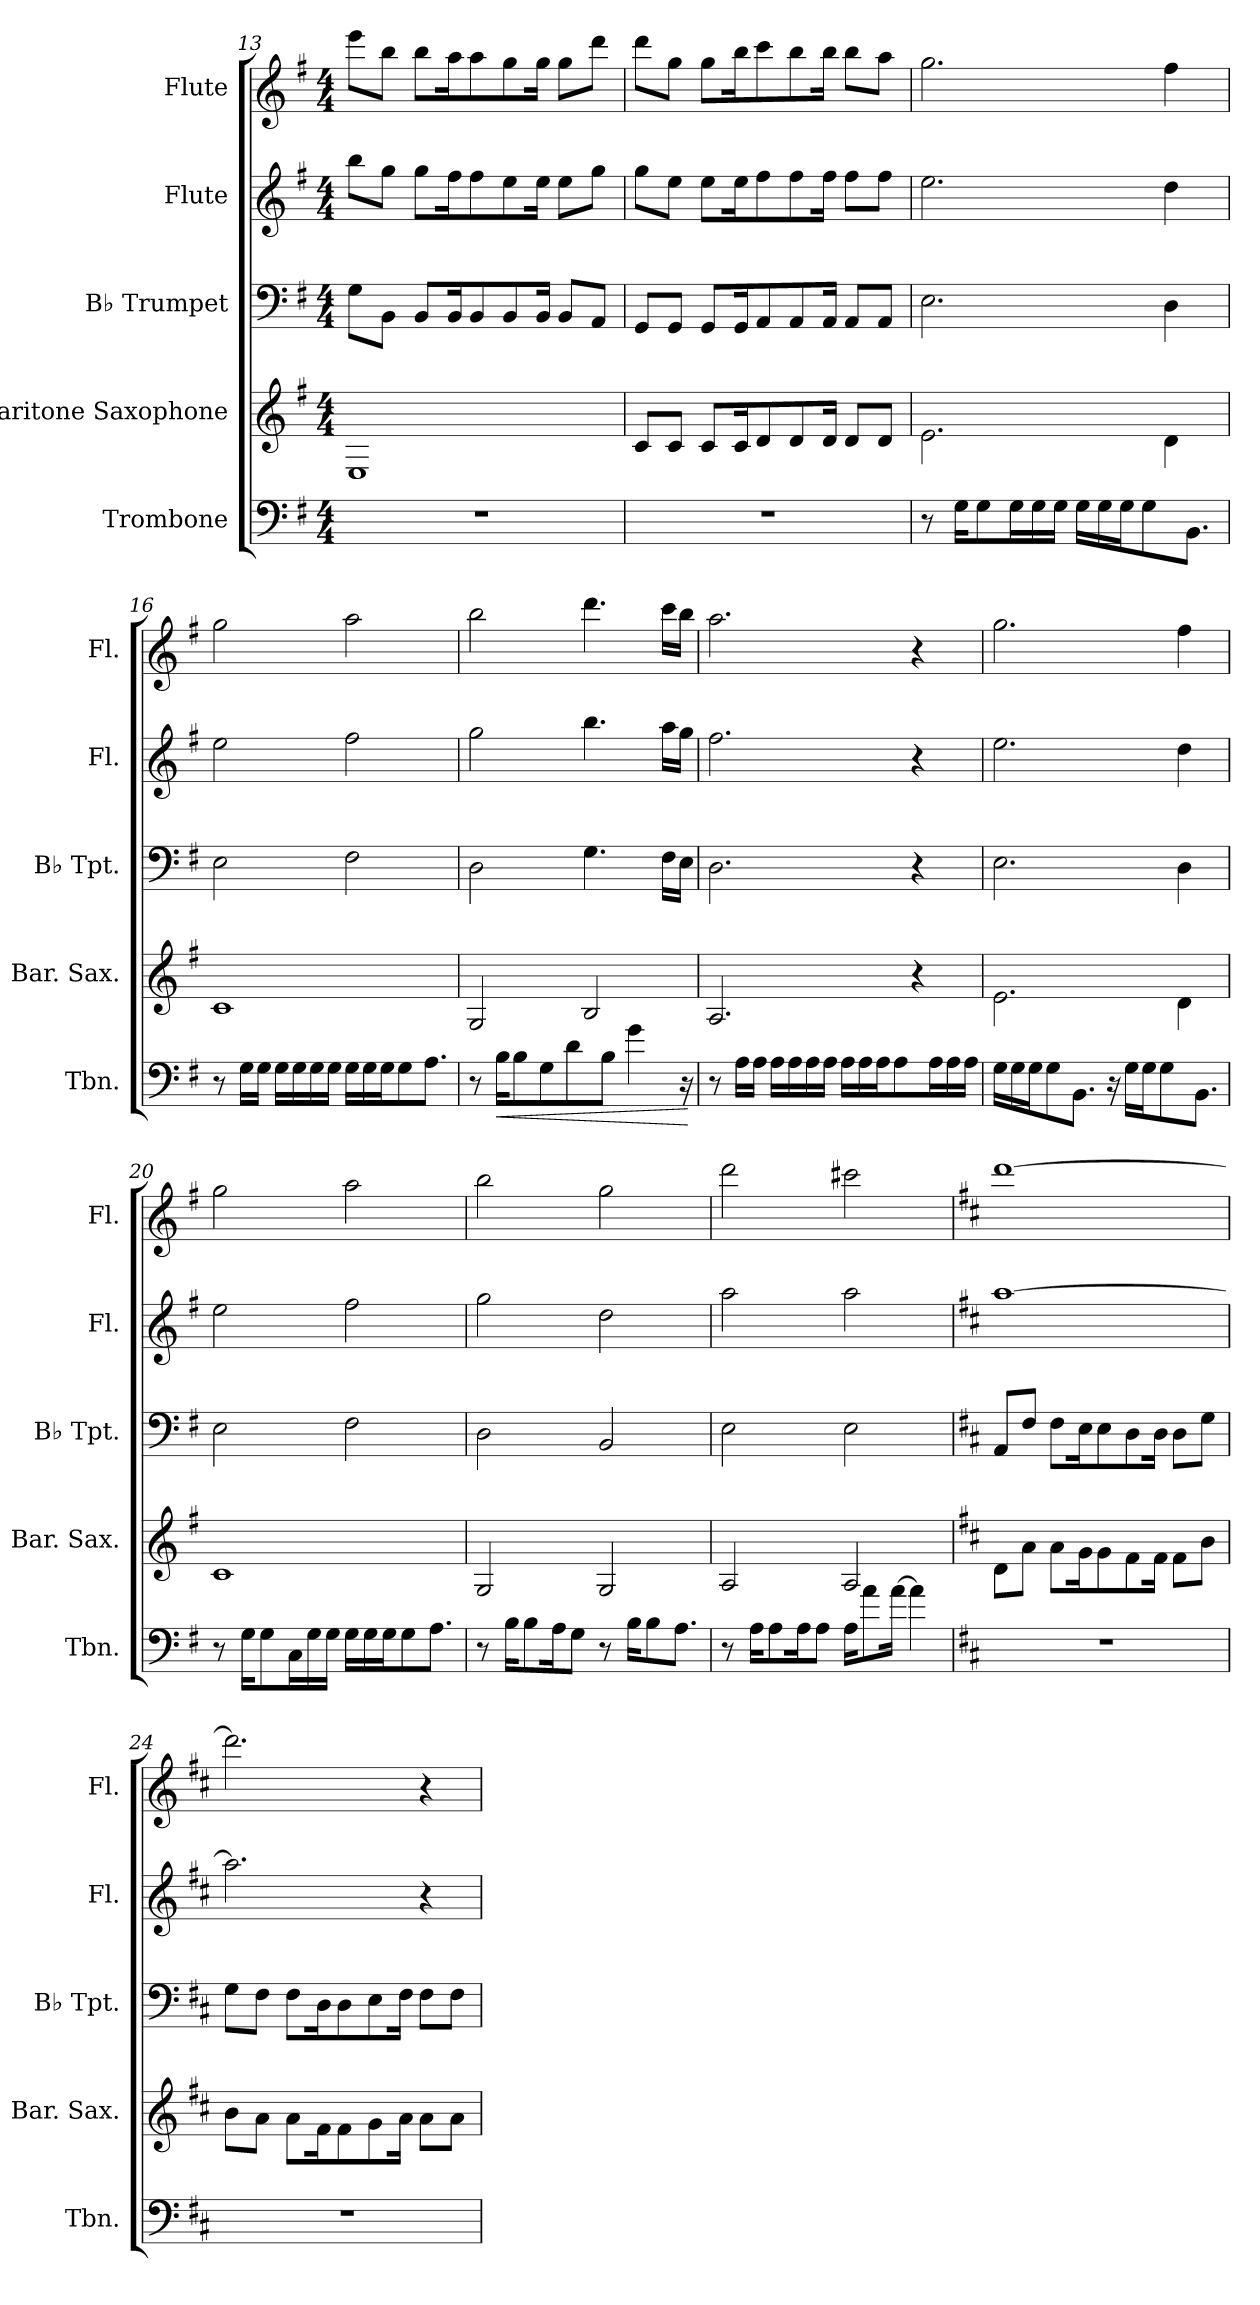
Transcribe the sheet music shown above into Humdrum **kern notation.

**kern	**dynam	**kern	**kern	**kern	**kern
*part5	*part5	*part4	*part3	*part2	*part1
*staff5	*staff5	*staff4	*staff3	*staff2	*staff1
*I"Trombone	*	*I"Baritone Saxophone	*I"B♭ Trumpet	*I"Flute	*I"Flute
*I'Tbn.	*	*I'Bar. Sax.	*I'B♭ Tpt.	*I'Fl.	*I'Fl.
*clefF4	*	*clefG2	*clefF4	*clefG2	*clefG2
*	*	*ITrd12c21	*ITrd1c2	*	*
*k[f#]	*	*k[f#]	*k[b-]	*k[f#]	*k[f#]
*M4/4	*	*M4/4	*M4/4	*M4/4	*M4/4
=13	=13	=13	=13	=13	=13
1r	.	1EE	8F\L	8bb\L	8eee\L
.	.	.	8AA\J	8gg\J	8bb\J
.	.	.	8AA/L	8gg\L	8bb\L
.	.	.	16AA/K	16ff#\K	16aa\K
.	.	.	8AA/	8ff#\	8aa\
.	.	.	8AA/	8ee\	8gg\
.	.	.	16AA/Jk	16ee\Jk	16gg\Jk
.	.	.	8AA/L	8ee\L	8gg\L
.	.	.	8GG/J	8gg\J	8ddd\J
=14	=14	=14	=14	=14	=14
1r	.	8C/L	8FF/L	8gg\L	8ddd\L
.	.	8C/J	8FF/J	8ee\J	8gg\J
.	.	8C/L	8FF/L	8ee\L	8gg\L
.	.	16C/K	16FF/K	16ee\K	16bb\K
.	.	8D/	8GG/	8ff#\	8ccc\
.	.	8D/	8GG/	8ff#\	8bb\
.	.	16D/Jk	16GG/Jk	16ff#\Jk	16bb\Jk
.	.	8D/L	8GG/L	8ff#\L	8bb\L
.	.	8D/J	8GG/J	8ff#\J	8aa\J
!!LO:PB:g=z
=15	=15	=15	=15	=15	=15
8r	.	2.E\	2.D\	2.ee\	2.gg\
16G\KL	.	.	.	.	.
8G\	.	.	.	.	.
16G\L	.	.	.	.	.
16G\	.	.	.	.	.
16G\JJ	.	.	.	.	.
16G\LL	.	.	.	.	.
16G\	.	.	.	.	.
16G\J	.	.	.	.	.
8G\	.	.	.	.	.
.	.	4D\	4C\	4dd\	4ff#\
8.BB\J	.	.	.	.	.
=16	=16	=16	=16	=16	=16
8r	.	1C	2D\	2ee\	2gg\
16G\LL	.	.	.	.	.
16G\JJ	.	.	.	.	.
16G\LL	.	.	.	.	.
16G\	.	.	.	.	.
16G\	.	.	.	.	.
16G\JJ	.	.	.	.	.
16G\LL	.	.	2E\	2ff#\	2aa\
16G\	.	.	.	.	.
16G\J	.	.	.	.	.
8G\	.	.	.	.	.
8.A\J	.	.	.	.	.
=17	=17	=17	=17	=17	=17
8r	.	2GG/	2C\	2gg\	2bb\
!	!LO:HP:b	!	!	!	!
16B\KL	<	.	.	.	.
8B\	.	.	.	.	.
8G\	.	.	.	.	.
8d\	.	.	.	.	.
.	.	2BB/	4.F\	4.bb\	4.ddd\
8B\J	.	.	.	.	.
4g\	.	.	.	.	.
.	.	.	16E\LL	16aa\LL	16ccc\LL
16r	.	.	16D\JJ	16gg\JJ	16bb\JJ
.	[	.	.	.	.
!!LO:LB:g=z
=18	=18	=18	=18	=18	=18
8r	.	2.AA/	2.C\	2.ff#\	2.aa\
16A\LL	.	.	.	.	.
16A\JJ	.	.	.	.	.
16A\LL	.	.	.	.	.
16A\	.	.	.	.	.
16A\	.	.	.	.	.
16A\JJ	.	.	.	.	.
16A\LL	.	.	.	.	.
16A\	.	.	.	.	.
16A\J	.	.	.	.	.
8A\	.	.	.	.	.
.	.	4r	4r	4r	4r
16A\L	.	.	.	.	.
16A\	.	.	.	.	.
16A\JJ	.	.	.	.	.
=19	=19	=19	=19	=19	=19
16G\LL	.	2.E\	2.D\	2.ee\	2.gg\
16G\	.	.	.	.	.
16G\J	.	.	.	.	.
8G\	.	.	.	.	.
8.BB\J	.	.	.	.	.
16r	.	.	.	.	.
16G\LL	.	.	.	.	.
16G\J	.	.	.	.	.
8G\	.	.	.	.	.
.	.	4D\	4C\	4dd\	4ff#\
8.BB\J	.	.	.	.	.
=20	=20	=20	=20	=20	=20
8r	.	1C	2D\	2ee\	2gg\
16G\KL	.	.	.	.	.
8G\	.	.	.	.	.
16C\L	.	.	.	.	.
16G\	.	.	.	.	.
16G\JJ	.	.	.	.	.
16G\LL	.	.	2E\	2ff#\	2aa\
16G\	.	.	.	.	.
16G\J	.	.	.	.	.
8G\	.	.	.	.	.
8.A\J	.	.	.	.	.
!!LO:LB:g=z
=21	=21	=21	=21	=21	=21
8r	.	2GG/	2C\	2gg\	2bb\
16B\KL	.	.	.	.	.
8B\	.	.	.	.	.
16A\K	.	.	.	.	.
8G\J	.	.	.	.	.
8r	.	2GG/	2AA/	2dd\	2gg\
16B\KL	.	.	.	.	.
8B\	.	.	.	.	.
8.A\J	.	.	.	.	.
=22	=22	=22	=22	=22	=22
8r	.	2AA/	2D\	2aa\	2ddd\
16A\KL	.	.	.	.	.
8A\	.	.	.	.	.
16A\K	.	.	.	.	.
8A\J	.	.	.	.	.
16A\KL	.	2AA/	2D\	2aa\	2ccc#X\
8a\	.	.	.	.	.
[16a\Jk	.	.	.	.	.
4a\]	.	.	.	.	.
=23	=23	=23	=23	=23	=23
*k[f#c#]	*	*k[f#c#]	*k[]	*k[f#c#]	*k[f#c#]
1r	.	8D\L	8GG/L	[1aa	[1ddd
.	.	8A\J	8E/J	.	.
.	.	8A\L	8E\L	.	.
.	.	16G\K	16D\K	.	.
.	.	8G\	8D\	.	.
.	.	8F#\	8C\	.	.
.	.	16F#\Jk	16C\Jk	.	.
.	.	8F#\L	8C\L	.	.
.	.	8B\J	8F\J	.	.
!!LO:PB:g=z
=24	=24	=24	=24	=24	=24
1r	.	8B\L	8F\L	2.aa\]	2.ddd\]
.	.	8A\J	8E\J	.	.
.	.	8A\L	8E\L	.	.
.	.	16F#\K	16C\K	.	.
.	.	8F#\	8C\	.	.
.	.	8G\	8D\	.	.
.	.	16A\Jk	16E\Jk	.	.
.	.	8A\L	8E\L	4r	4r
.	.	8A\J	8E\J	.	.
=	=	=	=	=	=
*-	*-	*-	*-	*-	*-
